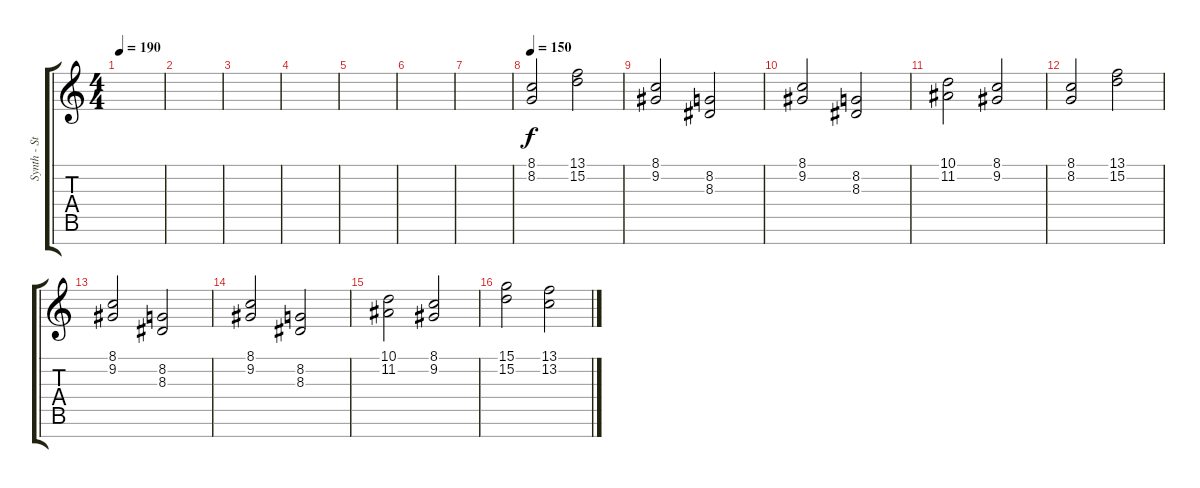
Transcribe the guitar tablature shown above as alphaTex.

\track ("Synth - Strings 2" "Synth - St") {instrument stringensemble1}
\staff {score tabs}
\tuning (E4 B3 G3 D3 A2 E2 B1) {hide}
\ts (4 4)
\tempo 190
\clef g2
\ks c
|
|
|
|
|
|
|
\tempo 150
(8.1 8.2).2 (13.1 15.2).2 |
(8.1 9.2).2 (8.2 8.3).2 |
(8.1 9.2).2 (8.2 8.3).2 |
(10.1 11.2).2 (8.1 9.2).2 |
(8.1 8.2).2 (13.1 15.2).2 |
(8.1 9.2).2 (8.2 8.3).2 |
(8.1 9.2).2 (8.2 8.3).2 |
(10.1 11.2).2 (8.1 9.2).2 |
(15.1 15.2).2 (13.1 13.2).2
